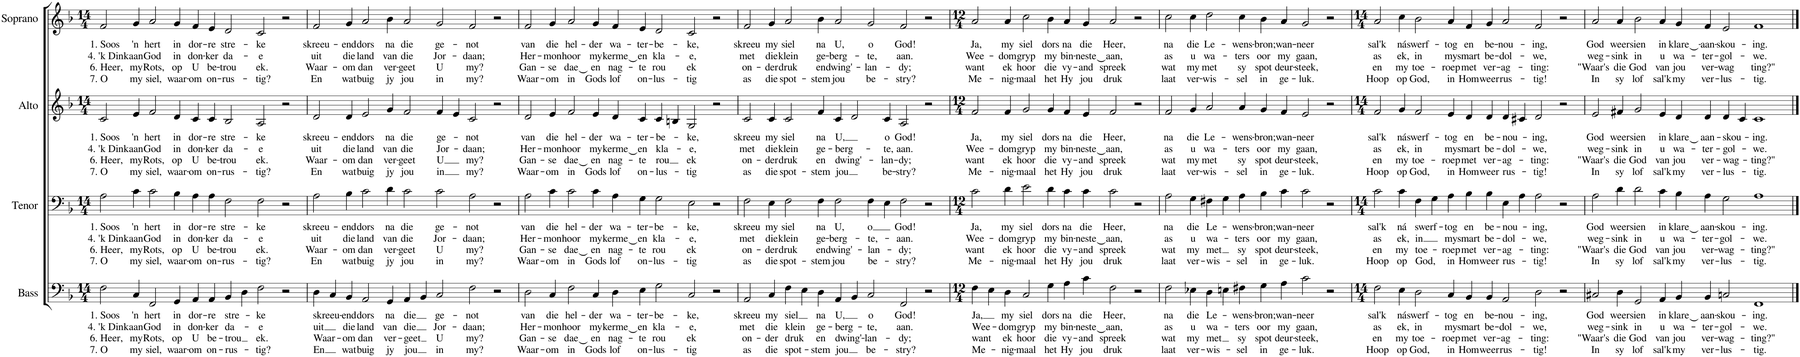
**kern	**text	**text	**text	**text	**kern	**text	**text	**text	**text	**kern	**text	**text	**text	**text	**kern	**text	**text	**text	**text
*part4	*part4	*part4	*part4	*part4	*part3	*part3	*part3	*part3	*part3	*part2	*part2	*part2	*part2	*part2	*part1	*part1	*part1	*part1	*part1
*staff4	*staff4	*staff4	*staff4	*staff4	*staff3	*staff3	*staff3	*staff3	*staff3	*staff2	*staff2	*staff2	*staff2	*staff2	*staff1	*staff1	*staff1	*staff1	*staff1
*I"Bass	*	*	*	*	*I"Tenor	*	*	*	*	*I"Alto	*	*	*	*	*I"Soprano	*	*	*	*
*I'B.	*	*	*	*	*I'T.	*	*	*	*	*I'A.	*	*	*	*	*I'S.	*	*	*	*
*clefF4	*	*	*	*	*clefF4	*	*	*	*	*clefG2	*	*	*	*	*clefG2	*	*	*	*
*k[b-]	*	*	*	*	*k[b-]	*	*	*	*	*k[b-]	*	*	*	*	*k[b-]	*	*	*	*
*M14/4	*	*	*	*	*M14/4	*	*	*	*	*M14/4	*	*	*	*	*M14/4	*	*	*	*
=1	=1	=1	=1	=1	=1	=1	=1	=1	=1	=1	=1	=1	=1	=1	=1	=1	=1	=1	=1
!	!LO:LY:b	!LO:LY:b	!LO:LY:b	!LO:LY:b	!	!LO:LY:b	!LO:LY:b	!LO:LY:b	!LO:LY:b	!	!LO:LY:b	!LO:LY:b	!LO:LY:b	!LO:LY:b	!	!LO:LY:b	!LO:LY:b	!LO:LY:b	!LO:LY:b
2F\	1. Soos	4. 'k Dink	6. Heer,	7. O	2A\	1. Soos	4. 'k Dink	6. Heer,	7. O	2c/	1. Soos	4. 'k Dink	6. Heer,	7. O	2f/	1. Soos	4. 'k Dink	6. Heer,	7. O
!	!LO:LY:b	!LO:LY:b	!LO:LY:b	!LO:LY:b	!	!LO:LY:b	!LO:LY:b	!LO:LY:b	!LO:LY:b	!	!LO:LY:b	!LO:LY:b	!LO:LY:b	!LO:LY:b	!	!LO:LY:b	!LO:LY:b	!LO:LY:b	!LO:LY:b
4C/	'n	aan	my	my	4c\	'n	aan	my	my	4e/	'n	aan	my	my	4g/	'n	aan	my	my
!	!LO:LY:b	!LO:LY:b	!LO:LY:b	!LO:LY:b	!	!LO:LY:b	!LO:LY:b	!LO:LY:b	!LO:LY:b	!	!LO:LY:b	!LO:LY:b	!LO:LY:b	!LO:LY:b	!	!LO:LY:b	!LO:LY:b	!LO:LY:b	!LO:LY:b
2FF/	hert	God	Rots,	siel,	2c\	hert	God	Rots,	siel,	2f/	hert	God	Rots,	siel,	2a/	hert	God	Rots,	siel,
!	!LO:LY:b	!LO:LY:b	!LO:LY:b	!LO:LY:b	!	!LO:LY:b	!LO:LY:b	!LO:LY:b	!LO:LY:b	!	!LO:LY:b	!LO:LY:b	!LO:LY:b	!LO:LY:b	!	!LO:LY:b	!LO:LY:b	!LO:LY:b	!LO:LY:b
4GG/	in	in	op	waar-	4B-\	in	in	op	waar-	4d/	in	in	op	waar-	4g/	in	in	op	waar-
!	!LO:LY:b	!LO:LY:b	!LO:LY:b	!LO:LY:b	!	!LO:LY:b	!LO:LY:b	!LO:LY:b	!LO:LY:b	!	!LO:LY:b	!LO:LY:b	!LO:LY:b	!LO:LY:b	!	!LO:LY:b	!LO:LY:b	!LO:LY:b	!LO:LY:b
4AA/	dor-	don-	U	-om	4A\	dor-	don-	U	-om	4c/	dor-	don-	U	-om	4f/	dor-	don-	U	-om
!	!LO:LY:b	!LO:LY:b	!LO:LY:b	!LO:LY:b	!	!LO:LY:b	!LO:LY:b	!LO:LY:b	!LO:LY:b	!	!LO:LY:b	!LO:LY:b	!LO:LY:b	!LO:LY:b	!	!LO:LY:b	!LO:LY:b	!LO:LY:b	!LO:LY:b
4AA/	-re	-ker	be-	on-	4A\	-re	-ker	be-	on-	4c/	-re	-ker	be-	on-	4e/	-re	-ker	be-	on-
!	!LO:LY:b	!LO:LY:b	!LO:LY:b	!LO:LY:b	!	!LO:LY:b	!LO:LY:b	!LO:LY:b	!LO:LY:b	!	!LO:LY:b	!LO:LY:b	!LO:LY:b	!LO:LY:b	!	!LO:LY:b	!LO:LY:b	!LO:LY:b	!LO:LY:b
4BB-/	stre-	da-	-trou	-rus-	2F\	stre-	da-	-trou	-rus-	2B-/	stre-	da-	-trou	-rus-	2d/	stre-	da-	-trou	-rus-
4D\	.	.	.	.	.	.	.	.	.	.	.	.	.	.	.	.	.	.	.
!	!LO:LY:b	!LO:LY:b	!LO:LY:b	!LO:LY:b	!	!LO:LY:b	!LO:LY:b	!LO:LY:b	!LO:LY:b	!	!LO:LY:b	!LO:LY:b	!LO:LY:b	!LO:LY:b	!	!LO:LY:b	!LO:LY:b	!LO:LY:b	!LO:LY:b
2F\	-ke	-e	ek.	-tig?	2F\	-ke	-e	ek.	-tig?	2A/	-ke	-e	ek.	-tig?	2c/	-ke	-e	ek.	-tig?
2r	.	.	.	.	2r	.	.	.	.	2r	.	.	.	.	2r	.	.	.	.
=2	=2	=2	=2	=2	=2	=2	=2	=2	=2	=2	=2	=2	=2	=2	=2	=2	=2	=2	=2
!	!LO:LY:b	!LO:LY:b	!LO:LY:b	!LO:LY:b	!	!LO:LY:b	!LO:LY:b	!LO:LY:b	!LO:LY:b	!	!LO:LY:b	!LO:LY:b	!LO:LY:b	!LO:LY:b	!	!LO:LY:b	!LO:LY:b	!LO:LY:b	!LO:LY:b
4D\	skreeu-	uit	Waar-	En	2A\	skreeu-	uit	Waar-	En	2d/	skreeu-	uit	Waar-	En	2f/	skreeu-	uit	Waar-	En
4C/	.	.	.	.	.	.	.	.	.	.	.	.	.	.	.	.	.	.	.
!	!LO:LY:b	!LO:LY:b	!LO:LY:b	!LO:LY:b	!	!LO:LY:b	!LO:LY:b	!LO:LY:b	!LO:LY:b	!	!LO:LY:b	!LO:LY:b	!LO:LY:b	!LO:LY:b	!	!LO:LY:b	!LO:LY:b	!LO:LY:b	!LO:LY:b
4BB-/	-end	die	-om	wat	4B-\	-end	die	-om	wat	4d/	-end	die	-om	wat	4g/	-end	die	-om	wat
!	!LO:LY:b	!LO:LY:b	!LO:LY:b	!LO:LY:b	!	!LO:LY:b	!LO:LY:b	!LO:LY:b	!LO:LY:b	!	!LO:LY:b	!LO:LY:b	!LO:LY:b	!LO:LY:b	!	!LO:LY:b	!LO:LY:b	!LO:LY:b	!LO:LY:b
2AA/	dors	land	dan	buig	2c\	dors	land	dan	buig	2e/	dors	land	dan	buig	2a/	dors	land	dan	buig
!	!LO:LY:b	!LO:LY:b	!LO:LY:b	!LO:LY:b	!	!LO:LY:b	!LO:LY:b	!LO:LY:b	!LO:LY:b	!	!LO:LY:b	!LO:LY:b	!LO:LY:b	!LO:LY:b	!	!LO:LY:b	!LO:LY:b	!LO:LY:b	!LO:LY:b
4GG/	na	van	ver-	jy	4d\	na	van	ver-	jy	4g/	na	van	ver-	jy	4b-\	na	van	ver-	jy
!	!LO:LY:b	!LO:LY:b	!LO:LY:b	!LO:LY:b	!	!LO:LY:b	!LO:LY:b	!LO:LY:b	!LO:LY:b	!	!LO:LY:b	!LO:LY:b	!LO:LY:b	!LO:LY:b	!	!LO:LY:b	!LO:LY:b	!LO:LY:b	!LO:LY:b
4AA/	die	die	-geet	jou	2c\	die	die	-geet	jou	2f/	die	die	-geet	jou	2a/	die	die	-geet	jou
4BB-/	.	.	.	.	.	.	.	.	.	.	.	.	.	.	.	.	.	.	.
!	!LO:LY:b	!LO:LY:b	!LO:LY:b	!LO:LY:b	!	!LO:LY:b	!LO:LY:b	!LO:LY:b	!LO:LY:b	!	!LO:LY:b	!LO:LY:b	!LO:LY:b	!LO:LY:b	!	!LO:LY:b	!LO:LY:b	!LO:LY:b	!LO:LY:b
2C/	ge-	Jor-	U	in	2c\	ge-	Jor-	U	in	4f/	-ge-	Jor-	U	in	2g/	ge-	Jor-	U	in
.	.	.	.	.	.	.	.	.	.	4e/	.	.	.	.	.	.	.	.	.
!	!LO:LY:b	!LO:LY:b	!LO:LY:b	!LO:LY:b	!	!LO:LY:b	!LO:LY:b	!LO:LY:b	!LO:LY:b	!	!LO:LY:b	!LO:LY:b	!LO:LY:b	!LO:LY:b	!	!LO:LY:b	!LO:LY:b	!LO:LY:b	!LO:LY:b
2F\	-not	-daan;	my?	my?	2A\	-not	-daan;	my?	my?	2c/	-not	-daan;	my?	my?	2f/	-not	-daan;	my?	my?
2r	.	.	.	.	2r	.	.	.	.	2r	.	.	.	.	2r	.	.	.	.
=3	=3	=3	=3	=3	=3	=3	=3	=3	=3	=3	=3	=3	=3	=3	=3	=3	=3	=3	=3
!	!LO:LY:b	!LO:LY:b	!LO:LY:b	!LO:LY:b	!	!LO:LY:b	!LO:LY:b	!LO:LY:b	!LO:LY:b	!	!LO:LY:b	!LO:LY:b	!LO:LY:b	!LO:LY:b	!	!LO:LY:b	!LO:LY:b	!LO:LY:b	!LO:LY:b
2D\	van	Her-	Gan-	Waar-	2A\	van	Her-	Gan-	Waar-	2d/	van	Her-	Gan-	Waar-	2f/	van	Her-	Gan-	Waar-
!	!LO:LY:b	!LO:LY:b	!LO:LY:b	!LO:LY:b	!	!LO:LY:b	!LO:LY:b	!LO:LY:b	!LO:LY:b	!	!LO:LY:b	!LO:LY:b	!LO:LY:b	!LO:LY:b	!	!LO:LY:b	!LO:LY:b	!LO:LY:b	!LO:LY:b
4C/	die	-mon	-se	-om	4c\	die	-mon	-se	-om	4e/	die	-mon	-se	-om	4g/	die	-mon	-se	-om
!	!LO:LY:b	!LO:LY:b	!LO:LY:b	!LO:LY:b	!	!LO:LY:b	!LO:LY:b	!LO:LY:b	!LO:LY:b	!	!LO:LY:b	!LO:LY:b	!LO:LY:b	!LO:LY:b	!	!LO:LY:b	!LO:LY:b	!LO:LY:b	!LO:LY:b
2F\	hel-	hoor	dae‿	in	2c\	hel-	hoor	dae‿	in	2f/	hel-	hoor	dae‿	in	2a/	hel-	hoor	dae‿	in
!	!LO:LY:b	!LO:LY:b	!LO:LY:b	!LO:LY:b	!	!LO:LY:b	!LO:LY:b	!LO:LY:b	!LO:LY:b	!	!LO:LY:b	!LO:LY:b	!LO:LY:b	!LO:LY:b	!	!LO:LY:b	!LO:LY:b	!LO:LY:b	!LO:LY:b
4C/	-der	my	en	Gods	4c\	-der	my	en	Gods	4e/	-der	my	en	Gods	4g/	-der	my	en	Gods
!	!LO:LY:b	!LO:LY:b	!LO:LY:b	!LO:LY:b	!	!LO:LY:b	!LO:LY:b	!LO:LY:b	!LO:LY:b	!	!LO:LY:b	!LO:LY:b	!LO:LY:b	!LO:LY:b	!	!LO:LY:b	!LO:LY:b	!LO:LY:b	!LO:LY:b
4D\	wa-	kerme‿	nag-	lof	4A\	wa-	kerme‿	nag-	lof	4d/	wa-	kerme‿	nag-	lof	4f/	wa-	kerme‿	nag-	lof
!	!LO:LY:b	!LO:LY:b	!LO:LY:b	!LO:LY:b	!	!LO:LY:b	!LO:LY:b	!LO:LY:b	!LO:LY:b	!	!LO:LY:b	!LO:LY:b	!LO:LY:b	!LO:LY:b	!	!LO:LY:b	!LO:LY:b	!LO:LY:b	!LO:LY:b
4E\	-ter-	en	-te	on-	4G\	-ter-	en	-te	on-	4c/	-ter-	en	-te	on-	4e/	-ter-	en	-te	on-
!	!LO:LY:b	!LO:LY:b	!LO:LY:b	!LO:LY:b	!	!LO:LY:b	!LO:LY:b	!LO:LY:b	!LO:LY:b	!	!LO:LY:b	!LO:LY:b	!LO:LY:b	!LO:LY:b	!	!LO:LY:b	!LO:LY:b	!LO:LY:b	!LO:LY:b
2G\	be-	kla-	rou	-lus-	2G\	-be-	kla-	rou	-lus-	4c/	-be-	kla-	rou	-lus-	2d/	-be-	kla-	rou	-lus-
.	.	.	.	.	.	.	.	.	.	4Bn/	.	.	.	.	.	.	.	.	.
!	!LO:LY:b	!LO:LY:b	!LO:LY:b	!LO:LY:b	!	!LO:LY:b	!LO:LY:b	!LO:LY:b	!LO:LY:b	!	!LO:LY:b	!LO:LY:b	!LO:LY:b	!LO:LY:b	!	!LO:LY:b	!LO:LY:b	!LO:LY:b	!LO:LY:b
2C/	-ke,	-e,	ek	-tig	2E\	-ke,	-e,	ek	-tig	2G/	-ke,	-e,	ek	-tig	2c/	-ke,	-e,	ek	-tig
2r	.	.	.	.	2r	.	.	.	.	2r	.	.	.	.	2r	.	.	.	.
=4	=4	=4	=4	=4	=4	=4	=4	=4	=4	=4	=4	=4	=4	=4	=4	=4	=4	=4	=4
!	!LO:LY:b	!LO:LY:b	!LO:LY:b	!LO:LY:b	!	!LO:LY:b	!LO:LY:b	!LO:LY:b	!LO:LY:b	!	!LO:LY:b	!LO:LY:b	!LO:LY:b	!LO:LY:b	!	!LO:LY:b	!LO:LY:b	!LO:LY:b	!LO:LY:b
2AA/	skreeu	met	on-	as	2F\	skreeu	met	on-	as	2c/	skreeu	met	on-	as	2f/	skreeu	met	on-	as
!	!LO:LY:b	!LO:LY:b	!LO:LY:b	!LO:LY:b	!	!LO:LY:b	!LO:LY:b	!LO:LY:b	!LO:LY:b	!	!LO:LY:b	!LO:LY:b	!LO:LY:b	!LO:LY:b	!	!LO:LY:b	!LO:LY:b	!LO:LY:b	!LO:LY:b
4C/	my	die	-der	die	4E\	my	die	-der	die	4c/	my	die	-der	die	4g/	my	die	-der	die
!	!LO:LY:b	!LO:LY:b	!LO:LY:b	!LO:LY:b	!	!LO:LY:b	!LO:LY:b	!LO:LY:b	!LO:LY:b	!	!LO:LY:b	!LO:LY:b	!LO:LY:b	!LO:LY:b	!	!LO:LY:b	!LO:LY:b	!LO:LY:b	!LO:LY:b
4F\	siel	klein	druk	spot-	2F\	siel	klein	druk	spot-	2c/	siel	klein	druk	spot-	2a/	siel	klein	druk	spot-
4E\	.	.	.	.	.	.	.	.	.	.	.	.	.	.	.	.	.	.	.
!	!LO:LY:b	!LO:LY:b	!LO:LY:b	!LO:LY:b	!	!LO:LY:b	!LO:LY:b	!LO:LY:b	!LO:LY:b	!	!LO:LY:b	!LO:LY:b	!LO:LY:b	!LO:LY:b	!	!LO:LY:b	!LO:LY:b	!LO:LY:b	!LO:LY:b
4D\	na	ge-	en	-stem	4F\	na	ge-	en	-stem	4f/	na	ge-	en	-stem	4b-\	na	ge-	en	-stem
!	!LO:LY:b	!LO:LY:b	!LO:LY:b	!LO:LY:b	!	!LO:LY:b	!LO:LY:b	!LO:LY:b	!LO:LY:b	!	!LO:LY:b	!LO:LY:b	!LO:LY:b	!LO:LY:b	!	!LO:LY:b	!LO:LY:b	!LO:LY:b	!LO:LY:b
4AA/	U,	-berg-	dwing'-	jou	2F\	U,	-berg-	dwing'-	jou	4c/	U,	-berg-	dwing'-	jou	2a/	U,	-berg-	dwing'-	jou
4BB-/	.	.	.	.	.	.	.	.	.	2d/	.	.	.	.	.	.	.	.	.
!	!LO:LY:b	!LO:LY:b	!LO:LY:b	!LO:LY:b	!	!LO:LY:b	!LO:LY:b	!LO:LY:b	!LO:LY:b	!	!	!	!	!	!	!LO:LY:b	!LO:LY:b	!LO:LY:b	!LO:LY:b
2C/	o	-te,	-lan-	be-	4F\	o	-te,-	-lan-	be-	.	.	.	.	.	2g/	o	-te,	-lan-	be-
!	!	!	!	!	!	!	!	!	!	!	!LO:LY:b	!LO:LY:b	!LO:LY:b	!LO:LY:b	!	!	!	!	!
.	.	.	.	.	4E\	.	.	.	.	4c/	o	-te,	-lan-	be-	.	.	.	.	.
!	!LO:LY:b	!LO:LY:b	!LO:LY:b	!LO:LY:b	!	!LO:LY:b	!LO:LY:b	!LO:LY:b	!LO:LY:b	!	!LO:LY:b	!LO:LY:b	!LO:LY:b	!LO:LY:b	!	!LO:LY:b	!LO:LY:b	!LO:LY:b	!LO:LY:b
2FF/	God!	aan.	-dy;	-stry?	2F\	God!	-aan.	-dy;	-stry?	2A/	God!	aan.	-dy;	-stry?	2f/	God!	aan.	-dy;	-stry?
2r	.	.	.	.	2r	.	.	.	.	2r	.	.	.	.	2r	.	.	.	.
=5	=5	=5	=5	=5	=5	=5	=5	=5	=5	=5	=5	=5	=5	=5	=5	=5	=5	=5	=5
*M12/4	*	*	*	*	*M12/4	*	*	*	*	*M12/4	*	*	*	*	*M12/4	*	*	*	*
!	!LO:LY:b	!LO:LY:b	!LO:LY:b	!LO:LY:b	!	!LO:LY:b	!LO:LY:b	!LO:LY:b	!LO:LY:b	!	!LO:LY:b	!LO:LY:b	!LO:LY:b	!LO:LY:b	!	!LO:LY:b	!LO:LY:b	!LO:LY:b	!LO:LY:b
4F\	Ja,	Wee-	want	Me-	2c\	Ja,	Wee-	want	Me-	2f/	Ja,	Wee-	want	Me-	2a/	Ja,	Wee-	want	Me-
4E\	.	.	.	.	.	.	.	.	.	.	.	.	.	.	.	.	.	.	.
!	!LO:LY:b	!LO:LY:b	!LO:LY:b	!LO:LY:b	!	!LO:LY:b	!LO:LY:b	!LO:LY:b	!LO:LY:b	!	!LO:LY:b	!LO:LY:b	!LO:LY:b	!LO:LY:b	!	!LO:LY:b	!LO:LY:b	!LO:LY:b	!LO:LY:b
4D\	my	-dom	ek	-nig-	4d\	my	-dom	ek	-nig-	4f/	my	-dom	ek	-nig-	4a/	my	-dom	ek	-nig-
!	!LO:LY:b	!LO:LY:b	!LO:LY:b	!LO:LY:b	!	!LO:LY:b	!LO:LY:b	!LO:LY:b	!LO:LY:b	!	!LO:LY:b	!LO:LY:b	!LO:LY:b	!LO:LY:b	!	!LO:LY:b	!LO:LY:b	!LO:LY:b	!LO:LY:b
2C/	siel	gryp	hoor	-maal	2e\	siel	gryp	hoor	-maal	2g/	siel	gryp	hoor	-maal	2cc\	siel	gryp	hoor	-maal
!	!LO:LY:b	!LO:LY:b	!LO:LY:b	!LO:LY:b	!	!LO:LY:b	!LO:LY:b	!LO:LY:b	!LO:LY:b	!	!LO:LY:b	!LO:LY:b	!LO:LY:b	!LO:LY:b	!	!LO:LY:b	!LO:LY:b	!LO:LY:b	!LO:LY:b
4G\	dors	my	die	het	4d\	dors	my	die	het	4g/	dors	my	die	het	4b-\	dors	my	die	het
!	!LO:LY:b	!LO:LY:b	!LO:LY:b	!LO:LY:b	!	!LO:LY:b	!LO:LY:b	!LO:LY:b	!LO:LY:b	!	!LO:LY:b	!LO:LY:b	!LO:LY:b	!LO:LY:b	!	!LO:LY:b	!LO:LY:b	!LO:LY:b	!LO:LY:b
4A\	na	bin-	vy-	Hy	4c\	na	bin-	vy-	Hy	4f/	na	bin-	vy-	Hy	4a/	na	bin-	vy-	Hy
!	!LO:LY:b	!LO:LY:b	!LO:LY:b	!LO:LY:b	!	!LO:LY:b	!LO:LY:b	!LO:LY:b	!LO:LY:b	!	!LO:LY:b	!LO:LY:b	!LO:LY:b	!LO:LY:b	!	!LO:LY:b	!LO:LY:b	!LO:LY:b	!LO:LY:b
4c\	die	-neste‿	-and	jou	4c\	die	-neste‿	-and	jou	4e/	die	-neste‿	-and	jou	4g/	die	-neste‿	-and	jou
!	!LO:LY:b	!LO:LY:b	!LO:LY:b	!LO:LY:b	!	!LO:LY:b	!LO:LY:b	!LO:LY:b	!LO:LY:b	!	!LO:LY:b	!LO:LY:b	!LO:LY:b	!LO:LY:b	!	!LO:LY:b	!LO:LY:b	!LO:LY:b	!LO:LY:b
2F\	Heer,	aan,	spreek	druk	2c\	Heer,	aan,	spreek	druk	2f/	Heer,	aan,	spreek	druk	2a/	Heer,	aan,	spreek	druk
2r	.	.	.	.	2r	.	.	.	.	2r	.	.	.	.	2r	.	.	.	.
=6	=6	=6	=6	=6	=6	=6	=6	=6	=6	=6	=6	=6	=6	=6	=6	=6	=6	=6	=6
!	!LO:LY:b	!LO:LY:b	!LO:LY:b	!LO:LY:b	!	!LO:LY:b	!LO:LY:b	!LO:LY:b	!LO:LY:b	!	!LO:LY:b	!LO:LY:b	!LO:LY:b	!LO:LY:b	!	!LO:LY:b	!LO:LY:b	!LO:LY:b	!LO:LY:b
2F\	na	as	wat	laat	2A\	na	as	wat	laat	2f/	na	as	wat	laat	2cc\	na	as	wat	laat
!	!LO:LY:b	!LO:LY:b	!LO:LY:b	!LO:LY:b	!	!LO:LY:b	!LO:LY:b	!LO:LY:b	!LO:LY:b	!	!LO:LY:b	!LO:LY:b	!LO:LY:b	!LO:LY:b	!	!LO:LY:b	!LO:LY:b	!LO:LY:b	!LO:LY:b
4E-X\	die	u	my	ver-	4G\	die	u	my	ver-	4g/	die	u	my	ver-	4cc\	die	u	my	ver-
!	!LO:LY:b	!LO:LY:b	!LO:LY:b	!LO:LY:b	!	!LO:LY:b	!LO:LY:b	!LO:LY:b	!LO:LY:b	!	!LO:LY:b	!LO:LY:b	!LO:LY:b	!LO:LY:b	!	!LO:LY:b	!LO:LY:b	!LO:LY:b	!LO:LY:b
4D\	Le-	wa-	met	-wis-	4F#X\	Le-	wa-	met	-wis-	2a/	Le-	wa-	met	-wis-	2dd\	Le-	wa-	met	-wis-
4En\	.	.	.	.	4G\	.	.	.	.	.	.	.	.	.	.	.	.	.	.
!	!LO:LY:b	!LO:LY:b	!LO:LY:b	!LO:LY:b	!	!LO:LY:b	!LO:LY:b	!LO:LY:b	!LO:LY:b	!	!LO:LY:b	!LO:LY:b	!LO:LY:b	!LO:LY:b	!	!LO:LY:b	!LO:LY:b	!LO:LY:b	!LO:LY:b
4F#X\	-wens-	-ters	sy	-sel	4A\	-wens-	-ters	sy	-sel	4a/	-wens-	-ters	sy	-sel	4cc\	-wens-	-ters	sy	-sel
!	!LO:LY:b	!LO:LY:b	!LO:LY:b	!LO:LY:b	!	!LO:LY:b	!LO:LY:b	!LO:LY:b	!LO:LY:b	!	!LO:LY:b	!LO:LY:b	!LO:LY:b	!LO:LY:b	!	!LO:LY:b	!LO:LY:b	!LO:LY:b	!LO:LY:b
4G\	-bron;	oor	spot	in	4B-\	-bron;	oor	spot	in	4g/	-bron;	oor	spot	in	4b-\	-bron;	oor	spot	in
!	!LO:LY:b	!LO:LY:b	!LO:LY:b	!LO:LY:b	!	!LO:LY:b	!LO:LY:b	!LO:LY:b	!LO:LY:b	!	!LO:LY:b	!LO:LY:b	!LO:LY:b	!LO:LY:b	!	!LO:LY:b	!LO:LY:b	!LO:LY:b	!LO:LY:b
4A\	wan-	my	deur-	ge-	4c\	wan-	my	deur-	ge-	4f/	wan-	my	deur-	ge-	4a/	wan-	my	deur-	ge-
!	!LO:LY:b	!LO:LY:b	!LO:LY:b	!LO:LY:b	!	!LO:LY:b	!LO:LY:b	!LO:LY:b	!LO:LY:b	!	!LO:LY:b	!LO:LY:b	!LO:LY:b	!LO:LY:b	!	!LO:LY:b	!LO:LY:b	!LO:LY:b	!LO:LY:b
2c\	-neer	gaan,	-steek,	-luk.	2c\	-neer	gaan,	-steek,	-luk.	2e/	-neer	gaan,	-steek,	-luk.	2g/	-neer	gaan,	-steek,	-luk.
2r	.	.	.	.	2r	.	.	.	.	2r	.	.	.	.	2r	.	.	.	.
=7	=7	=7	=7	=7	=7	=7	=7	=7	=7	=7	=7	=7	=7	=7	=7	=7	=7	=7	=7
*M14/4	*	*	*	*	*M14/4	*	*	*	*	*M14/4	*	*	*	*	*M14/4	*	*	*	*
!	!LO:LY:b	!LO:LY:b	!LO:LY:b	!LO:LY:b	!	!LO:LY:b	!LO:LY:b	!LO:LY:b	!LO:LY:b	!	!LO:LY:b	!LO:LY:b	!LO:LY:b	!LO:LY:b	!	!LO:LY:b	!LO:LY:b	!LO:LY:b	!LO:LY:b
2F\	sal'k	as	en	Hoop	2c\	sal'k	as	en	Hoop	2f/	sal'k	as	en	Hoop	2a/	sal'k	as	en	Hoop
!	!LO:LY:b	!LO:LY:b	!LO:LY:b	!LO:LY:b	!	!LO:LY:b	!LO:LY:b	!LO:LY:b	!LO:LY:b	!	!LO:LY:b	!LO:LY:b	!LO:LY:b	!LO:LY:b	!	!LO:LY:b	!LO:LY:b	!LO:LY:b	!LO:LY:b
4E\	ná	ek,	my	op	4c\	ná	ek,	my	op	4g/	ná	ek,	my	op	4cc\	ná	ek,	my	op
!	!LO:LY:b	!LO:LY:b	!LO:LY:b	!LO:LY:b	!	!LO:LY:b	!LO:LY:b	!LO:LY:b	!LO:LY:b	!	!LO:LY:b	!LO:LY:b	!LO:LY:b	!LO:LY:b	!	!LO:LY:b	!LO:LY:b	!LO:LY:b	!LO:LY:b
2D\	swerf-	in	toe-	God,	4F\	swerf-	in	toe-	God,	2f/	swerf-	in	toe-	God,	2b-\	swerf-	in	toe-	God,
.	.	.	.	.	4G\	.	.	.	.	.	.	.	.	.	.	.	.	.	.
!	!LO:LY:b	!LO:LY:b	!LO:LY:b	!LO:LY:b	!	!LO:LY:b	!LO:LY:b	!LO:LY:b	!LO:LY:b	!	!LO:LY:b	!LO:LY:b	!LO:LY:b	!LO:LY:b	!	!LO:LY:b	!LO:LY:b	!LO:LY:b	!LO:LY:b
4C/	-tog	my	-roep	in	4A\	-tog	my	-roep	in	4e/	-tog	my	-roep	in	4a/	-tog	my	-roep	in
!	!LO:LY:b	!LO:LY:b	!LO:LY:b	!LO:LY:b	!	!LO:LY:b	!LO:LY:b	!LO:LY:b	!LO:LY:b	!	!LO:LY:b	!LO:LY:b	!LO:LY:b	!LO:LY:b	!	!LO:LY:b	!LO:LY:b	!LO:LY:b	!LO:LY:b
4BB-/	en	smart	met	Hom	4B-\	en	smart	met	Hom	4d/	en	smart	met	Hom	4f/	en	smart	met	Hom
!	!LO:LY:b	!LO:LY:b	!LO:LY:b	!LO:LY:b	!	!LO:LY:b	!LO:LY:b	!LO:LY:b	!LO:LY:b	!	!LO:LY:b	!LO:LY:b	!LO:LY:b	!LO:LY:b	!	!LO:LY:b	!LO:LY:b	!LO:LY:b	!LO:LY:b
4BB-/	be-	be-	ver-	weer	4B-\	be-	be-	ver-	weer	4d/	be-	be-	ver-	weer	4g/	be-	be-	ver-	weer
!	!LO:LY:b	!LO:LY:b	!LO:LY:b	!LO:LY:b	!	!LO:LY:b	!LO:LY:b	!LO:LY:b	!LO:LY:b	!	!LO:LY:b	!LO:LY:b	!LO:LY:b	!LO:LY:b	!	!LO:LY:b	!LO:LY:b	!LO:LY:b	!LO:LY:b
2AA/	-nou-	-dol-	-ag-	rus-	4E\	-nou-	-dol-	-ag-	rus-	4d/	-nou-	-dol-	-ag-	rus-	2a/	-nou-	-dol-	-ag-	rus-
.	.	.	.	.	4A\	.	.	.	.	4c#X/	.	.	.	.	.	.	.	.	.
!	!LO:LY:b	!LO:LY:b	!LO:LY:b	!LO:LY:b	!	!LO:LY:b	!LO:LY:b	!LO:LY:b	!LO:LY:b	!	!LO:LY:b	!LO:LY:b	!LO:LY:b	!LO:LY:b	!	!LO:LY:b	!LO:LY:b	!LO:LY:b	!LO:LY:b
2D\	-ing,	-we,	-ting:	-tig!	2A\	-ing,	-we,	-ting:	-tig!	2d/	-ing,	-we,	-ting:	-tig!	2f/	-ing,	-we,	-ting:	-tig!
2r	.	.	.	.	2r	.	.	.	.	2r	.	.	.	.	2r	.	.	.	.
=8	=8	=8	=8	=8	=8	=8	=8	=8	=8	=8	=8	=8	=8	=8	=8	=8	=8	=8	=8
!	!LO:LY:b	!LO:LY:b	!LO:LY:b	!LO:LY:b	!	!LO:LY:b	!LO:LY:b	!LO:LY:b	!LO:LY:b	!	!LO:LY:b	!LO:LY:b	!LO:LY:b	!LO:LY:b	!	!LO:LY:b	!LO:LY:b	!LO:LY:b	!LO:LY:b
2C#X/	God	weg-	"Waar's	In	2A\	God	weg-	"Waar's	In	2e/	God	weg-	"Waar's	In	2a/	God	weg-	"Waar's	In
!	!LO:LY:b	!LO:LY:b	!LO:LY:b	!LO:LY:b	!	!LO:LY:b	!LO:LY:b	!LO:LY:b	!LO:LY:b	!	!LO:LY:b	!LO:LY:b	!LO:LY:b	!LO:LY:b	!	!LO:LY:b	!LO:LY:b	!LO:LY:b	!LO:LY:b
4D\	weer	-sink	die	sy	4d\	weer	-sink	die	sy	4f#X/	weer	-sink	die	sy	4a/	weer	-sink	die	sy
!	!LO:LY:b	!LO:LY:b	!LO:LY:b	!LO:LY:b	!	!LO:LY:b	!LO:LY:b	!LO:LY:b	!LO:LY:b	!	!LO:LY:b	!LO:LY:b	!LO:LY:b	!LO:LY:b	!	!LO:LY:b	!LO:LY:b	!LO:LY:b	!LO:LY:b
2GG/	sien	in	God	lof	2d\	sien	in	God	lof	2g/	sien	in	God	lof	2b-\	sien	in	God	lof
!	!LO:LY:b	!LO:LY:b	!LO:LY:b	!LO:LY:b	!	!LO:LY:b	!LO:LY:b	!LO:LY:b	!LO:LY:b	!	!LO:LY:b	!LO:LY:b	!LO:LY:b	!LO:LY:b	!	!LO:LY:b	!LO:LY:b	!LO:LY:b	!LO:LY:b
4AA/	in	u	van	sal'k	4c\	in	u	van	sal'k	4e/	in	u	van	sal'k	4a/	in	u	van	sal'k
!	!LO:LY:b	!LO:LY:b	!LO:LY:b	!LO:LY:b	!	!LO:LY:b	!LO:LY:b	!LO:LY:b	!LO:LY:b	!	!LO:LY:b	!LO:LY:b	!LO:LY:b	!LO:LY:b	!	!LO:LY:b	!LO:LY:b	!LO:LY:b	!LO:LY:b
4BB-/	klare‿	wa-	jou	my	4B-\	klare‿	wa-	jou	my	4d/	klare‿	wa-	jou	my	4g/	klare‿-	wa-	jou	my
!	!LO:LY:b	!LO:LY:b	!LO:LY:b	!LO:LY:b	!	!LO:LY:b	!LO:LY:b	!LO:LY:b	!LO:LY:b	!	!LO:LY:b	!LO:LY:b	!LO:LY:b	!LO:LY:b	!	!LO:LY:b	!LO:LY:b	!LO:LY:b	!LO:LY:b
4BB-/	aan-	-ter-	ver-	ver-	4A\	aan-	-ter-	ver-	ver-	4d/	aan-	-ter-	ver-	ver-	4f/	-aan-	-ter-	ver-	ver-
!	!LO:LY:b	!LO:LY:b	!LO:LY:b	!LO:LY:b	!	!LO:LY:b	!LO:LY:b	!LO:LY:b	!LO:LY:b	!	!LO:LY:b	!LO:LY:b	!LO:LY:b	!LO:LY:b	!	!LO:LY:b	!LO:LY:b	!LO:LY:b	!LO:LY:b
2Cn/	-skou-	-gol-	-wag-	-lus-	2G\	-skou-	-gol-	-wag-	-lus-	4d/	-skou-	-gol-	-wag-	-lus-	2e/	-skou-	-gol-	-wag	-lus-
.	.	.	.	.	.	.	.	.	.	4c/	.	.	.	.	.	.	.	.	.
!	!LO:LY:b	!LO:LY:b	!LO:LY:b	!LO:LY:b	!	!LO:LY:b	!LO:LY:b	!LO:LY:b	!LO:LY:b	!	!LO:LY:b	!LO:LY:b	!LO:LY:b	!LO:LY:b	!	!LO:LY:b	!LO:LY:b	!LO:LY:b	!LO:LY:b
1FF	-ing.	-we.	-ting?"	-tig.	1A	-ing.	-we.	-ting?"	-tig.	1c	-ing.	-we.	-ting?"	-tig.	1f	-ing.	-we.	ting?"	-tig.
==	==	==	==	==	==	==	==	==	==	==	==	==	==	==	==	==	==	==	==
*-	*-	*-	*-	*-	*-	*-	*-	*-	*-	*-	*-	*-	*-	*-	*-	*-	*-	*-	*-
